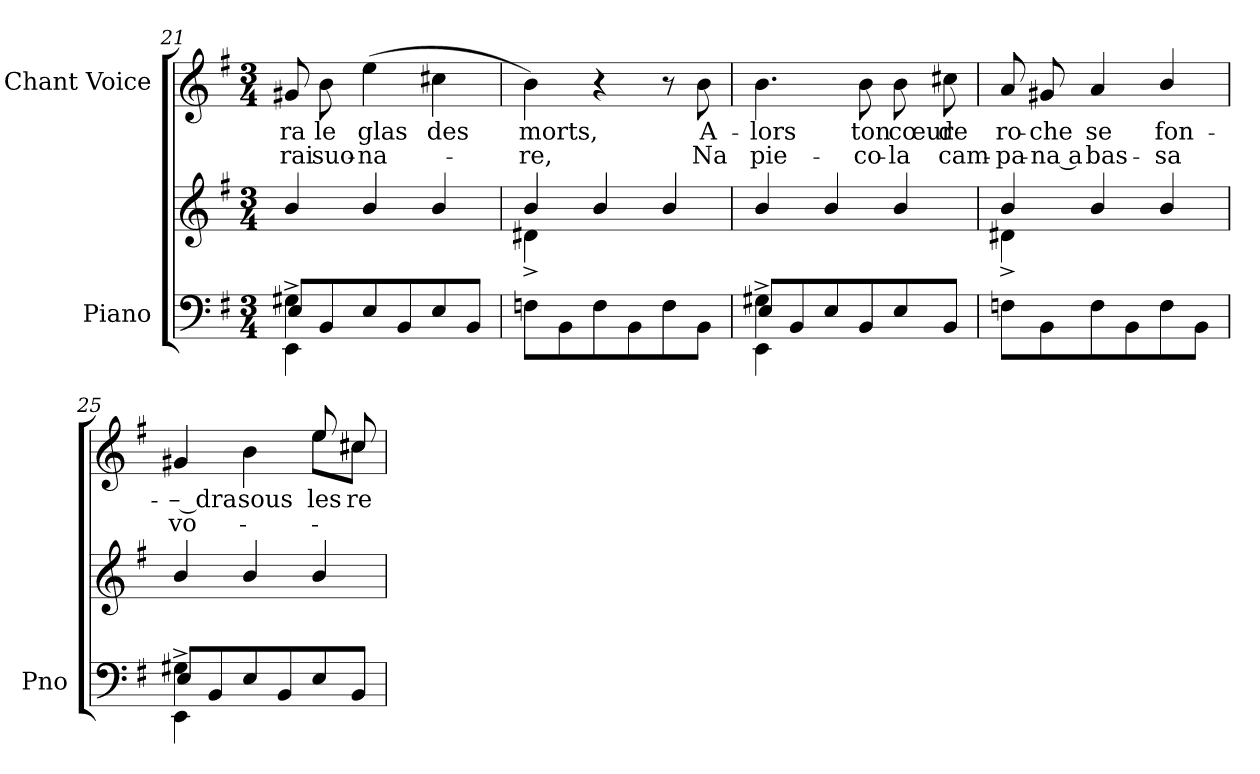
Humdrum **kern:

**kern	**kern	**kern	**text	**text
*part2	*part2	*part1	*part1	*part1
*staff3	*staff2	*staff1	*staff1	*staff1
*I"Piano	*	*I"Chant Voice	*	*
*I'Pno	*	*	*	*
*clefF4	*clefG2	*clefG2	*	*
*k[f#]	*k[f#]	*k[f#]	*	*
*M3/4	*M3/4	*M3/4	*	*
=21	=21	=21	=21	=21
*^	*	*	*	*
*	*^	*	*	*	*
4G#X^\	8E/L	4EE\	4b/	8g#X/	-ra	-rai
.	8BB/	.	.	8b\	le	suo-
2ryy	8E/	2ryy	4b/	(4ee\	glas	-na-
.	8BB/	.	.	.	.	.
.	8E/	.	4b/	4cc#X\	des	.
.	8BB/J	.	.	.	.	.
*v	*v	*v	*	*	*	*
=22	=22	=22	=22	=22
*	*^	*	*	*
8Fn\L	4b/	4d#X^\	4b\)	morts,	-re,
8BB\	.	.	.	.	.
8F\	4b/	2ryy	4r	.	.
8BB\	.	.	.	.	.
8F\	4b/	.	8r	.	.
8BB\J	.	.	8b\	A-	Na
*	*v	*v	*	*	*
=23	=23	=23	=23	=23
*^	*	*	*	*
*	*^	*	*	*	*
4G#X^\	8E/L	4EE\	4b/	4.b\	-lors	pie-
.	8BB/	.	.	.	.	.
2ryy	8E/	2ryy	4b/	.	.	.
.	8BB/	.	.	8b\	ton	-co-
.	8E/	.	4b/	8b\	cœur	-la
.	8BB/J	.	.	8cc#X\	de	cam-
*v	*v	*v	*	*	*	*
=24	=24	=24	=24	=24
*	*^	*	*	*
8Fn\L	4b/	4d#X^\	8a/	ro-	-pa-
8BB\	.	.	8g#X/	-che	-na a
8F\	4b/	2ryy	4a/	se	bas-
8BB\	.	.	.	.	.
8F\	4b/	.	4b/	fon-	-sa
8BB\J	.	.	.	.	.
*	*v	*v	*	*	*
=25	=25	=25	=25	=25
*^	*	*^	*	*
*	*^	*	*	*	*	*
4G#X^\	8E/L	4EE\	4b/	4g#X/	2ryy	-– dra	vo-
.	8BB/	.	.	.	.	.	.
2ryy	8E/	2ryy	4b/	4b\	.	sous	.
.	8BB/	.	.	.	.	.	.
.	8E/	.	4b/	8ee/	8ee\L	les	.
.	8BB/J	.	.	8cc#X/	8cc#\J	re-	.
*v	*v	*v	*	*v	*v	*	*
=	=	=	=	=
*-	*-	*-	*-	*-
